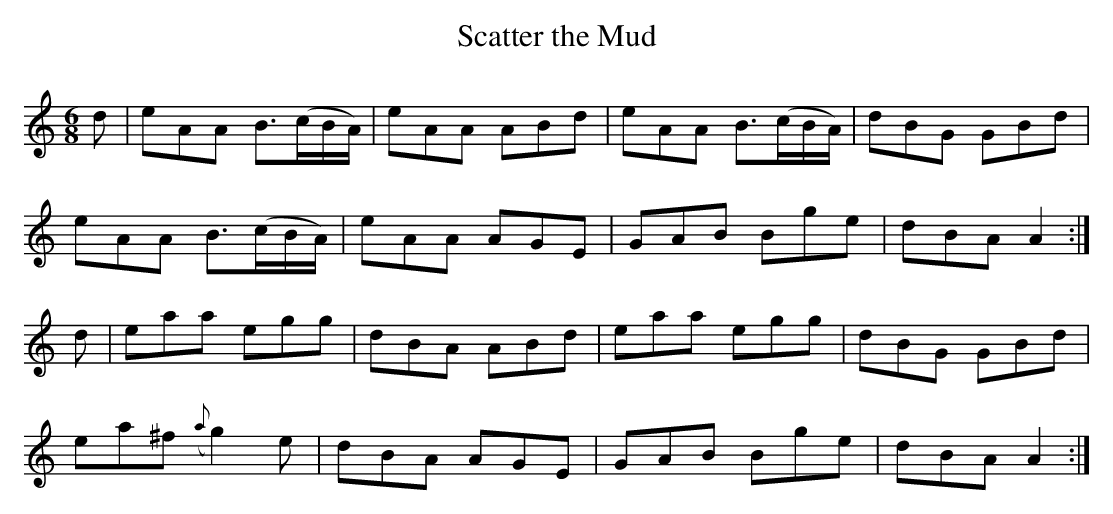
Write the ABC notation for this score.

X:1
T: Scatter the Mud
M: 6/8
L: 1/8
K: Am
d | eAA B3/(c/B/A/) | eAA ABd | eAA B3/(c/B/A/) | dBG GBd |
eAA B3/(c/B/A/) | eAA AGE | GAB Bge | dBA A2 :|
d | eaa egg | dBA ABd | eaa egg | dBG GBd |
ea^f ({a}g2)e | dBA AGE | GAB Bge | dBA A2 :|
